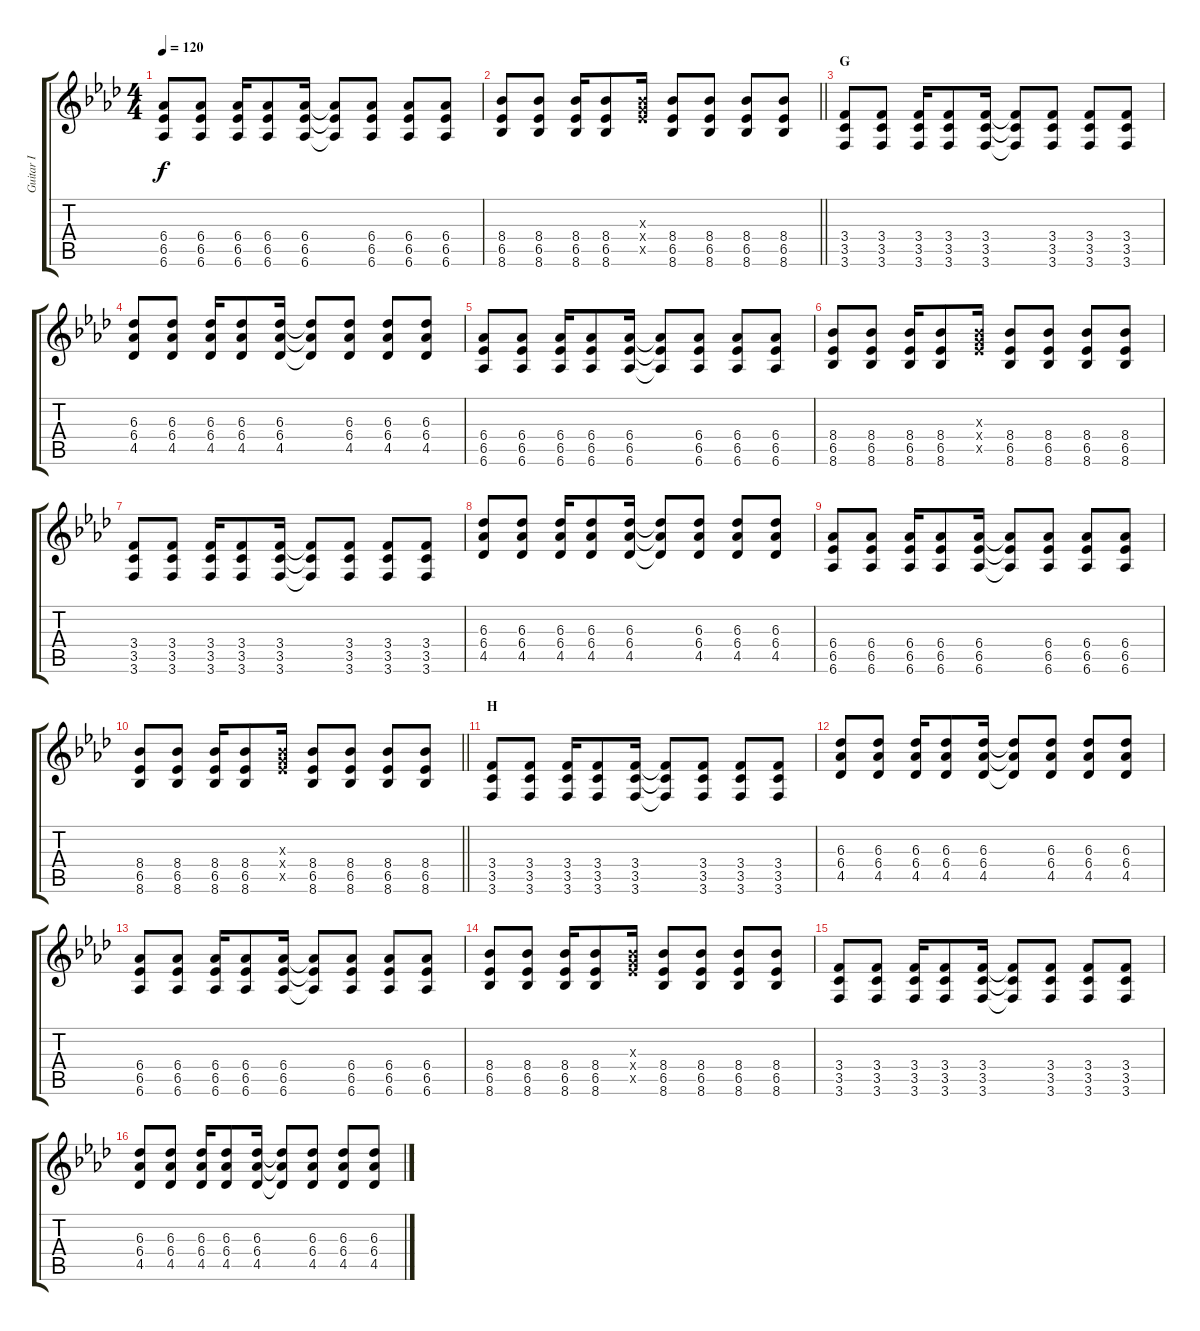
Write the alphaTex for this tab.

\track ("Guitar I" "Guitar I") {instrument overdrivenguitar}
\staff {score tabs}
\tuning (E4 B3 G3 D3 A2 D2) {hide}
\ts (4 4)
\tempo 120
\clef g2
\ks fminor
(6.4 6.5 6.6).8{dy f} (6.4 6.5 6.6).8 (6.4 6.5 6.6).16 (6.4 6.5 6.6).8 (6.4 6.5 6.6).16 (6.4{t} 6.5{t} 6.6{t}).8 (6.4 6.5 6.6).8 (6.4 6.5 6.6).8 (6.4 6.5 6.6).8 |
\barLineRight lightlight
(8.4 6.5 8.6).8 (8.4 6.5 8.6).8 (8.4 6.5 8.6).16 (8.4 6.5 8.6).8 (0.3{x} 8.4{x} 6.5{x}).16 (8.4 6.5 8.6).8 (8.4 6.5 8.6).8 (8.4 6.5 8.6).8 (8.4 6.5 8.6).8 |
\section ("" "G")
(3.4 3.5 3.6).8 (3.4 3.5 3.6).8 (3.4 3.5 3.6).16 (3.4 3.5 3.6).8 (3.4 3.5 3.6).16 (3.4{t} 3.5{t} 3.6{t}).8 (3.4 3.5 3.6).8 (3.4 3.5 3.6).8 (3.4 3.5 3.6).8 |
(6.3 6.4 4.5).8 (6.3 6.4 4.5).8 (6.3 6.4 4.5).16 (6.3 6.4 4.5).8 (6.3 6.4 4.5).16 (6.3{t} 6.4{t} 4.5{t}).8 (6.3 6.4 4.5).8 (6.3 6.4 4.5).8 (6.3 6.4 4.5).8 |
(6.4 6.5 6.6).8 (6.4 6.5 6.6).8 (6.4 6.5 6.6).16 (6.4 6.5 6.6).8 (6.4 6.5 6.6).16 (6.4{t} 6.5{t} 6.6{t}).8 (6.4 6.5 6.6).8 (6.4 6.5 6.6).8 (6.4 6.5 6.6).8 |
(8.4 6.5 8.6).8 (8.4 6.5 8.6).8 (8.4 6.5 8.6).16 (8.4 6.5 8.6).8 (0.3{x} 8.4{x} 6.5{x}).16 (8.4 6.5 8.6).8 (8.4 6.5 8.6).8 (8.4 6.5 8.6).8 (8.4 6.5 8.6).8 |
(3.4 3.5 3.6).8 (3.4 3.5 3.6).8 (3.4 3.5 3.6).16 (3.4 3.5 3.6).8 (3.4 3.5 3.6).16 (3.4{t} 3.5{t} 3.6{t}).8 (3.4 3.5 3.6).8 (3.4 3.5 3.6).8 (3.4 3.5 3.6).8 |
(6.3 6.4 4.5).8 (6.3 6.4 4.5).8 (6.3 6.4 4.5).16 (6.3 6.4 4.5).8 (6.3 6.4 4.5).16 (6.3{t} 6.4{t} 4.5{t}).8 (6.3 6.4 4.5).8 (6.3 6.4 4.5).8 (6.3 6.4 4.5).8 |
(6.4 6.5 6.6).8 (6.4 6.5 6.6).8 (6.4 6.5 6.6).16 (6.4 6.5 6.6).8 (6.4 6.5 6.6).16 (6.4{t} 6.5{t} 6.6{t}).8 (6.4 6.5 6.6).8 (6.4 6.5 6.6).8 (6.4 6.5 6.6).8 |
\barLineRight lightlight
(8.4 6.5 8.6).8 (8.4 6.5 8.6).8 (8.4 6.5 8.6).16 (8.4 6.5 8.6).8 (0.3{x} 8.4{x} 6.5{x}).16 (8.4 6.5 8.6).8 (8.4 6.5 8.6).8 (8.4 6.5 8.6).8 (8.4 6.5 8.6).8 |
\section ("" "H")
(3.4 3.5 3.6).8 (3.4 3.5 3.6).8 (3.4 3.5 3.6).16 (3.4 3.5 3.6).8 (3.4 3.5 3.6).16 (3.4{t} 3.5{t} 3.6{t}).8 (3.4 3.5 3.6).8 (3.4 3.5 3.6).8 (3.4 3.5 3.6).8 |
(6.3 6.4 4.5).8 (6.3 6.4 4.5).8 (6.3 6.4 4.5).16 (6.3 6.4 4.5).8 (6.3 6.4 4.5).16 (6.3{t} 6.4{t} 4.5{t}).8 (6.3 6.4 4.5).8 (6.3 6.4 4.5).8 (6.3 6.4 4.5).8 |
(6.4 6.5 6.6).8 (6.4 6.5 6.6).8 (6.4 6.5 6.6).16 (6.4 6.5 6.6).8 (6.4 6.5 6.6).16 (6.4{t} 6.5{t} 6.6{t}).8 (6.4 6.5 6.6).8 (6.4 6.5 6.6).8 (6.4 6.5 6.6).8 |
(8.4 6.5 8.6).8 (8.4 6.5 8.6).8 (8.4 6.5 8.6).16 (8.4 6.5 8.6).8 (0.3{x} 8.4{x} 6.5{x}).16 (8.4 6.5 8.6).8 (8.4 6.5 8.6).8 (8.4 6.5 8.6).8 (8.4 6.5 8.6).8 |
(3.4 3.5 3.6).8 (3.4 3.5 3.6).8 (3.4 3.5 3.6).16 (3.4 3.5 3.6).8 (3.4 3.5 3.6).16 (3.4{t} 3.5{t} 3.6{t}).8 (3.4 3.5 3.6).8 (3.4 3.5 3.6).8 (3.4 3.5 3.6).8 |
(6.3 6.4 4.5).8 (6.3 6.4 4.5).8 (6.3 6.4 4.5).16 (6.3 6.4 4.5).8 (6.3 6.4 4.5).16 (6.3{t} 6.4{t} 4.5{t}).8 (6.3 6.4 4.5).8 (6.3 6.4 4.5).8 (6.3 6.4 4.5).8
